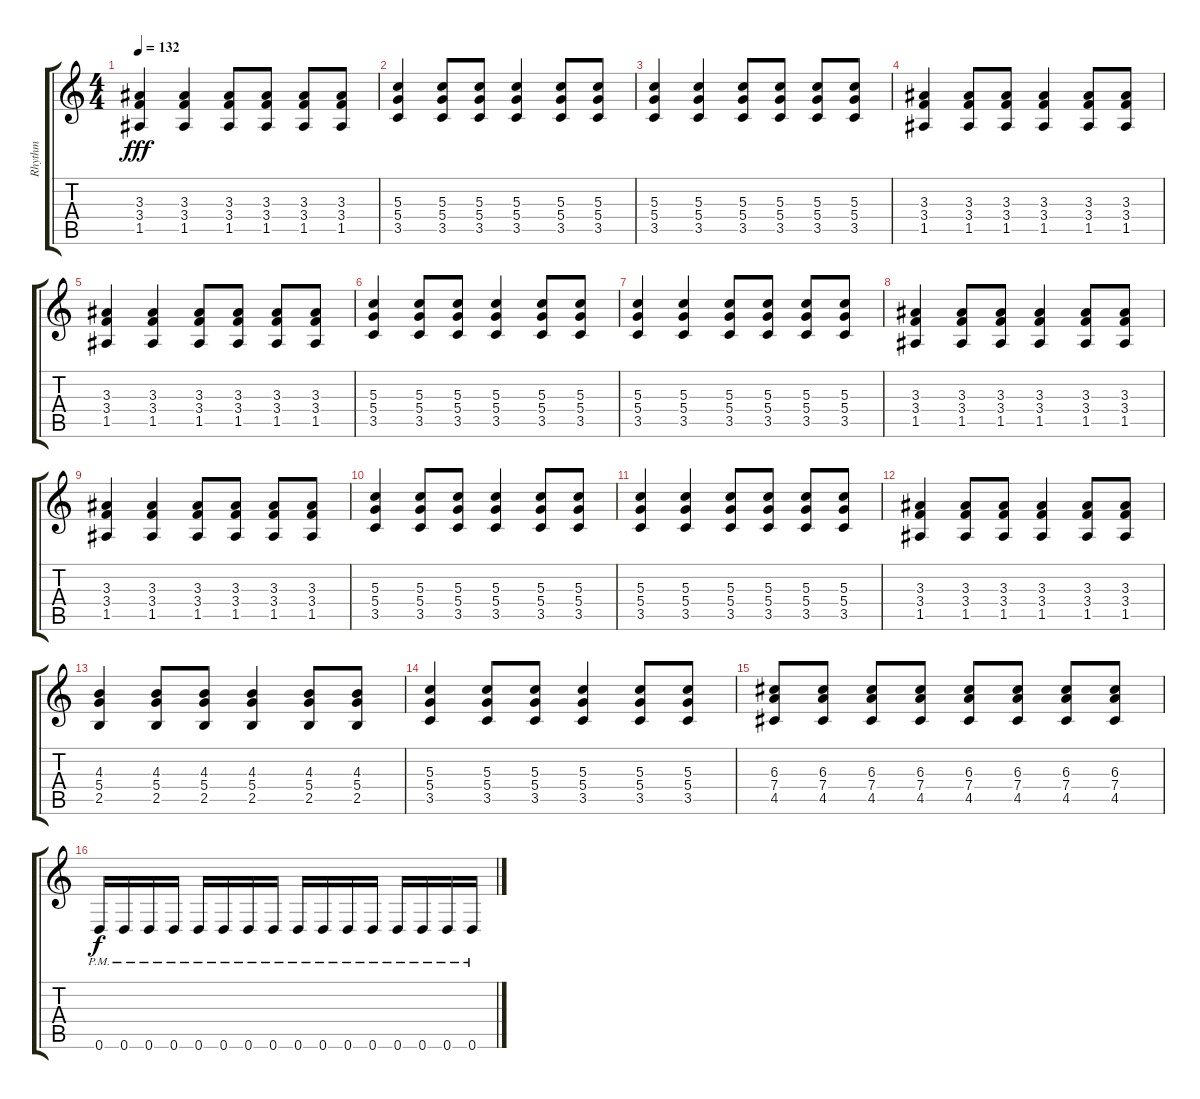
\track ("Rhythm" "Rhythm") {instrument distortionguitar}
\staff {score tabs}
\tuning (E4 B3 G3 D3 A2 D2) {hide}
\ts (4 4)
\tempo 132
\clef g2
\ks c
(3.3 3.4 1.5).4{dy fff} (3.3 3.4 1.5).4 (3.3 3.4 1.5).8 (3.3 3.4 1.5).8 (3.3 3.4 1.5).8 (3.3 3.4 1.5).8 |
(5.3 5.4 3.5).4 (5.3 5.4 3.5).8 (5.3 5.4 3.5).8 (5.3 5.4 3.5).4 (5.3 5.4 3.5).8 (5.3 5.4 3.5).8 |
(5.3 5.4 3.5).4 (5.3 5.4 3.5).4 (5.3 5.4 3.5).8 (5.3 5.4 3.5).8 (5.3 5.4 3.5).8 (5.3 5.4 3.5).8 |
(3.3 3.4 1.5).4 (3.3 3.4 1.5).8 (3.3 3.4 1.5).8 (3.3 3.4 1.5).4 (3.3 3.4 1.5).8 (3.3 3.4 1.5).8 |
(3.3 3.4 1.5).4 (3.3 3.4 1.5).4 (3.3 3.4 1.5).8 (3.3 3.4 1.5).8 (3.3 3.4 1.5).8 (3.3 3.4 1.5).8 |
(5.3 5.4 3.5).4 (5.3 5.4 3.5).8 (5.3 5.4 3.5).8 (5.3 5.4 3.5).4 (5.3 5.4 3.5).8 (5.3 5.4 3.5).8 |
(5.3 5.4 3.5).4 (5.3 5.4 3.5).4 (5.3 5.4 3.5).8 (5.3 5.4 3.5).8 (5.3 5.4 3.5).8 (5.3 5.4 3.5).8 |
(3.3 3.4 1.5).4 (3.3 3.4 1.5).8 (3.3 3.4 1.5).8 (3.3 3.4 1.5).4 (3.3 3.4 1.5).8 (3.3 3.4 1.5).8 |
(3.3 3.4 1.5).4 (3.3 3.4 1.5).4 (3.3 3.4 1.5).8 (3.3 3.4 1.5).8 (3.3 3.4 1.5).8 (3.3 3.4 1.5).8 |
(5.3 5.4 3.5).4 (5.3 5.4 3.5).8 (5.3 5.4 3.5).8 (5.3 5.4 3.5).4 (5.3 5.4 3.5).8 (5.3 5.4 3.5).8 |
(5.3 5.4 3.5).4 (5.3 5.4 3.5).4 (5.3 5.4 3.5).8 (5.3 5.4 3.5).8 (5.3 5.4 3.5).8 (5.3 5.4 3.5).8 |
(3.3 3.4 1.5).4 (3.3 3.4 1.5).8 (3.3 3.4 1.5).8 (3.3 3.4 1.5).4 (3.3 3.4 1.5).8 (3.3 3.4 1.5).8 |
(4.3 5.4 2.5).4 (4.3 5.4 2.5).8 (4.3 5.4 2.5).8 (4.3 5.4 2.5).4 (4.3 5.4 2.5).8 (4.3 5.4 2.5).8 |
(5.3 5.4 3.5).4 (5.3 5.4 3.5).8 (5.3 5.4 3.5).8 (5.3 5.4 3.5).4 (5.3 5.4 3.5).8 (5.3 5.4 3.5).8 |
(6.3 7.4 4.5).8 (6.3 7.4 4.5).8 (6.3 7.4 4.5).8 (6.3 7.4 4.5).8 (6.3 7.4 4.5).8 (6.3 7.4 4.5).8 (6.3 7.4 4.5).8 (6.3 7.4 4.5).8 |
0.6{pm}.16{dy f} 0.6{pm}.16 0.6{pm}.16 0.6{pm}.16 0.6{pm}.16 0.6{pm}.16 0.6{pm}.16 0.6{pm}.16 0.6{pm}.16 0.6{pm}.16 0.6{pm}.16 0.6{pm}.16 0.6{pm}.16 0.6{pm}.16 0.6{pm}.16 0.6{pm}.16
